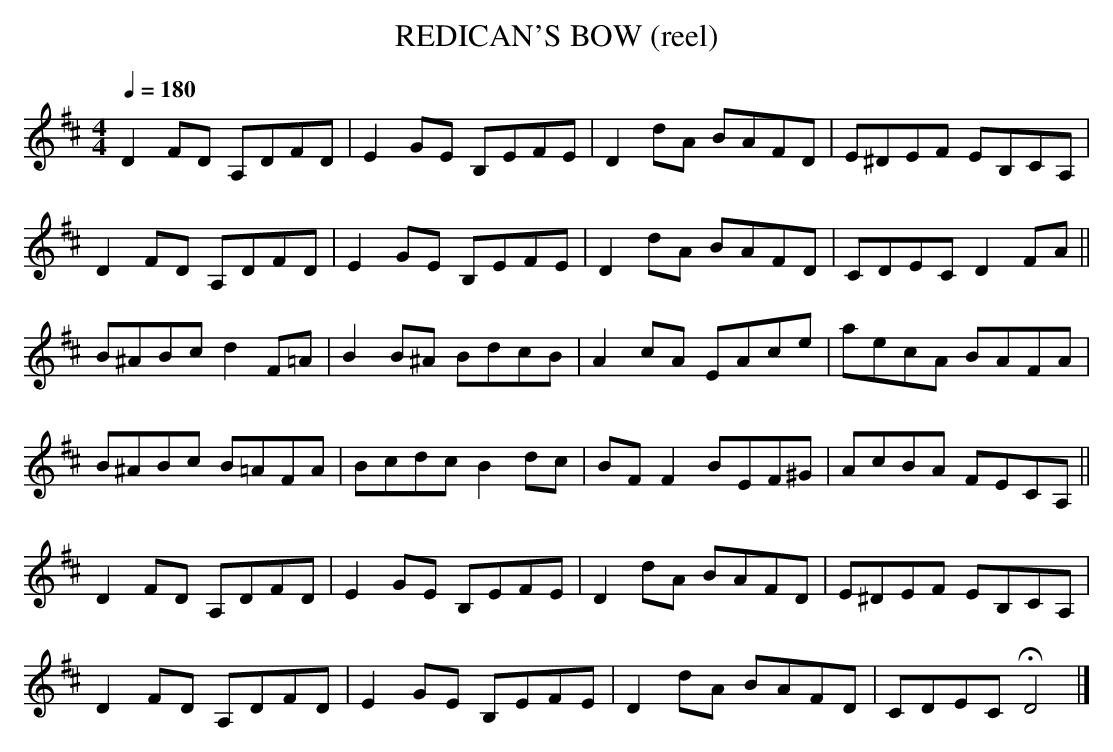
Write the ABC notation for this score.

X:1
T:REDICAN'S BOW (reel)
Q:1/4=180
M:4/4
K:D
D2FD A,DFD|E2GE B,EFE|D2dA BAFD|E^DEF EB,CA,|
D2 FD A,DFD|E2 GE B,EFE|D2dA BAFD|CDEC D2 FA||
B^ABc d2 F=A|B2 B^A BdcB|A2 cA EAce|aecA BAFA|
B^ABc B=AFA|Bcdc B2 dc|BF F2 BEF^G|AcBA FECA,||
D2FD A,DFD|E2GE B,EFE|D2dA BAFD|E^DEF EB,CA,|
D2 FD A,DFD|E2 GE B,EFE|D2dA BAFD|CDEC HD4|]
